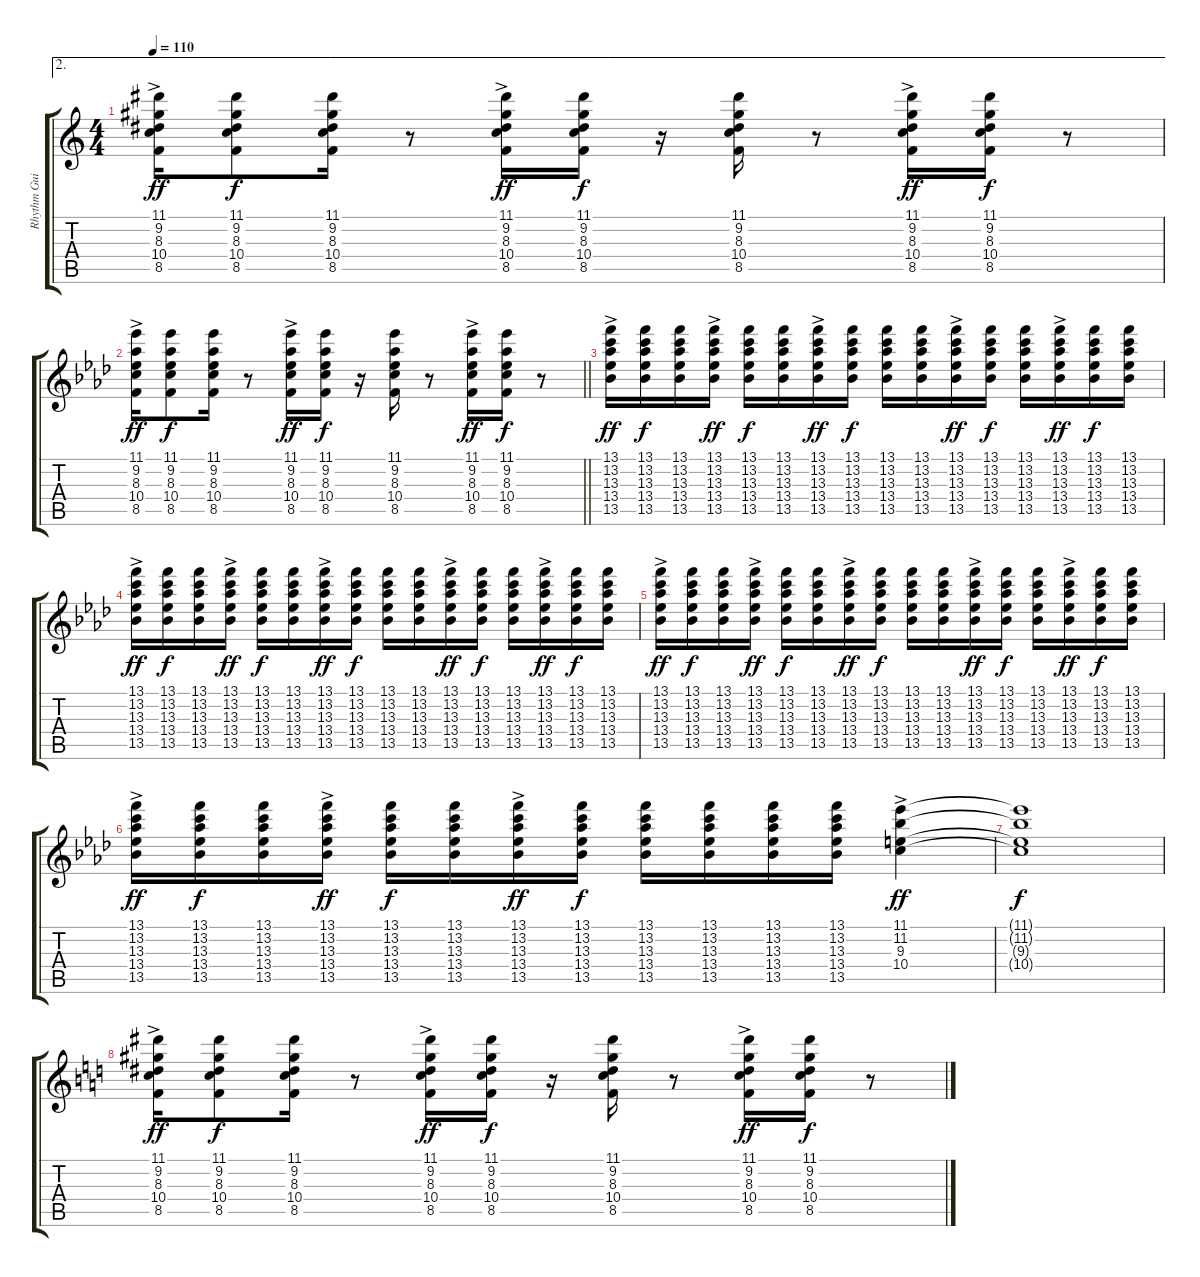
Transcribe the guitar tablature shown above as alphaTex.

\track ("Rhythm Guitar" "Rhythm Gui") {instrument electricguitarclean}
\staff {score tabs}
\tuning (E4 B3 G3 D3 A2 E2) {hide}
\ae 2
\ts (4 4)
\tempo 110
\clef g2
\ks c
(11.1{ac} 9.2{ac} 8.3{ac} 10.4{ac} 8.5{ac}).16{dy ff} (11.1 9.2 8.3 10.4 8.5).8{dy f} (11.1 9.2 8.3 10.4 8.5).16 r.8 (11.1{ac} 9.2{ac} 8.3{ac} 10.4{ac} 8.5{ac}).16{dy ff} (11.1 9.2 8.3 10.4 8.5).16{dy f} r.16 (11.1 9.2 8.3 10.4 8.5).16 r.8 (11.1{ac} 9.2{ac} 8.3{ac} 10.4{ac} 8.5{ac}).16{dy ff} (11.1 9.2 8.3 10.4 8.5).16{dy f} r.8 |
\barLineRight lightlight
\ks ab
(11.1{ac} 9.2{ac} 8.3{ac} 10.4{ac} 8.5{ac}).16{dy ff} (11.1 9.2 8.3 10.4 8.5).8{dy f} (11.1 9.2 8.3 10.4 8.5).16 r.8 (11.1{ac} 9.2{ac} 8.3{ac} 10.4{ac} 8.5{ac}).16{dy ff} (11.1 9.2 8.3 10.4 8.5).16{dy f} r.16 (11.1 9.2 8.3 10.4 8.5).16 r.8 (11.1{ac} 9.2{ac} 8.3{ac} 10.4{ac} 8.5{ac}).16{dy ff} (11.1 9.2 8.3 10.4 8.5).16{dy f} r.8 |
(13.1{ac} 13.2{ac} 13.3{ac} 13.4{ac} 13.5{ac}).16{dy ff} (13.1 13.2 13.3 13.4 13.5).16{dy f} (13.1 13.2 13.3 13.4 13.5).16 (13.1{ac} 13.2{ac} 13.3{ac} 13.4{ac} 13.5{ac}).16{dy ff} (13.1 13.2 13.3 13.4 13.5).16{dy f} (13.1 13.2 13.3 13.4 13.5).16 (13.1{ac} 13.2{ac} 13.3{ac} 13.4{ac} 13.5{ac}).16{dy ff} (13.1 13.2 13.3 13.4 13.5).16{dy f} (13.1 13.2 13.3 13.4 13.5).16 (13.1 13.2 13.3 13.4 13.5).16 (13.1{ac} 13.2{ac} 13.3{ac} 13.4{ac} 13.5{ac}).16{dy ff} (13.1 13.2 13.3 13.4 13.5).16{dy f} (13.1 13.2 13.3 13.4 13.5).16 (13.1{ac} 13.2{ac} 13.3{ac} 13.4{ac} 13.5{ac}).16{dy ff} (13.1 13.2 13.3 13.4 13.5).16{dy f} (13.1 13.2 13.3 13.4 13.5).16 |
(13.1{ac} 13.2{ac} 13.3{ac} 13.4{ac} 13.5{ac}).16{dy ff} (13.1 13.2 13.3 13.4 13.5).16{dy f} (13.1 13.2 13.3 13.4 13.5).16 (13.1{ac} 13.2{ac} 13.3{ac} 13.4{ac} 13.5{ac}).16{dy ff} (13.1 13.2 13.3 13.4 13.5).16{dy f} (13.1 13.2 13.3 13.4 13.5).16 (13.1{ac} 13.2{ac} 13.3{ac} 13.4{ac} 13.5{ac}).16{dy ff} (13.1 13.2 13.3 13.4 13.5).16{dy f} (13.1 13.2 13.3 13.4 13.5).16 (13.1 13.2 13.3 13.4 13.5).16 (13.1{ac} 13.2{ac} 13.3{ac} 13.4{ac} 13.5{ac}).16{dy ff} (13.1 13.2 13.3 13.4 13.5).16{dy f} (13.1 13.2 13.3 13.4 13.5).16 (13.1{ac} 13.2{ac} 13.3{ac} 13.4{ac} 13.5{ac}).16{dy ff} (13.1 13.2 13.3 13.4 13.5).16{dy f} (13.1 13.2 13.3 13.4 13.5).16 |
(13.1{ac} 13.2{ac} 13.3{ac} 13.4{ac} 13.5{ac}).16{dy ff} (13.1 13.2 13.3 13.4 13.5).16{dy f} (13.1 13.2 13.3 13.4 13.5).16 (13.1{ac} 13.2{ac} 13.3{ac} 13.4{ac} 13.5{ac}).16{dy ff} (13.1 13.2 13.3 13.4 13.5).16{dy f} (13.1 13.2 13.3 13.4 13.5).16 (13.1{ac} 13.2{ac} 13.3{ac} 13.4{ac} 13.5{ac}).16{dy ff} (13.1 13.2 13.3 13.4 13.5).16{dy f} (13.1 13.2 13.3 13.4 13.5).16 (13.1 13.2 13.3 13.4 13.5).16 (13.1{ac} 13.2{ac} 13.3{ac} 13.4{ac} 13.5{ac}).16{dy ff} (13.1 13.2 13.3 13.4 13.5).16{dy f} (13.1 13.2 13.3 13.4 13.5).16 (13.1{ac} 13.2{ac} 13.3{ac} 13.4{ac} 13.5{ac}).16{dy ff} (13.1 13.2 13.3 13.4 13.5).16{dy f} (13.1 13.2 13.3 13.4 13.5).16 |
(13.1{ac} 13.2{ac} 13.3{ac} 13.4{ac} 13.5{ac}).16{dy ff} (13.1 13.2 13.3 13.4 13.5).16{dy f} (13.1 13.2 13.3 13.4 13.5).16 (13.1{ac} 13.2{ac} 13.3{ac} 13.4{ac} 13.5{ac}).16{dy ff} (13.1 13.2 13.3 13.4 13.5).16{dy f} (13.1 13.2 13.3 13.4 13.5).16 (13.1{ac} 13.2{ac} 13.3{ac} 13.4{ac} 13.5{ac}).16{dy ff} (13.1 13.2 13.3 13.4 13.5).16{dy f} (13.1 13.2 13.3 13.4 13.5).16 (13.1 13.2 13.3 13.4 13.5).16 (13.1 13.2 13.3 13.4 13.5).16 (13.1 13.2 13.3 13.4 13.5).16 (11.1{ac} 11.2{ac} 9.3{ac} 10.4{ac}).4{dy ff} |
(11.1{t} 11.2{t} 9.3{t} 10.4{t}).1{dy f} |
\ks c
(11.1{ac} 9.2{ac} 8.3{ac} 10.4{ac} 8.5{ac}).16{dy ff} (11.1 9.2 8.3 10.4 8.5).8{dy f} (11.1 9.2 8.3 10.4 8.5).16 r.8 (11.1{ac} 9.2{ac} 8.3{ac} 10.4{ac} 8.5{ac}).16{dy ff} (11.1 9.2 8.3 10.4 8.5).16{dy f} r.16 (11.1 9.2 8.3 10.4 8.5).16 r.8 (11.1{ac} 9.2{ac} 8.3{ac} 10.4{ac} 8.5{ac}).16{dy ff} (11.1 9.2 8.3 10.4 8.5).16{dy f} r.8
